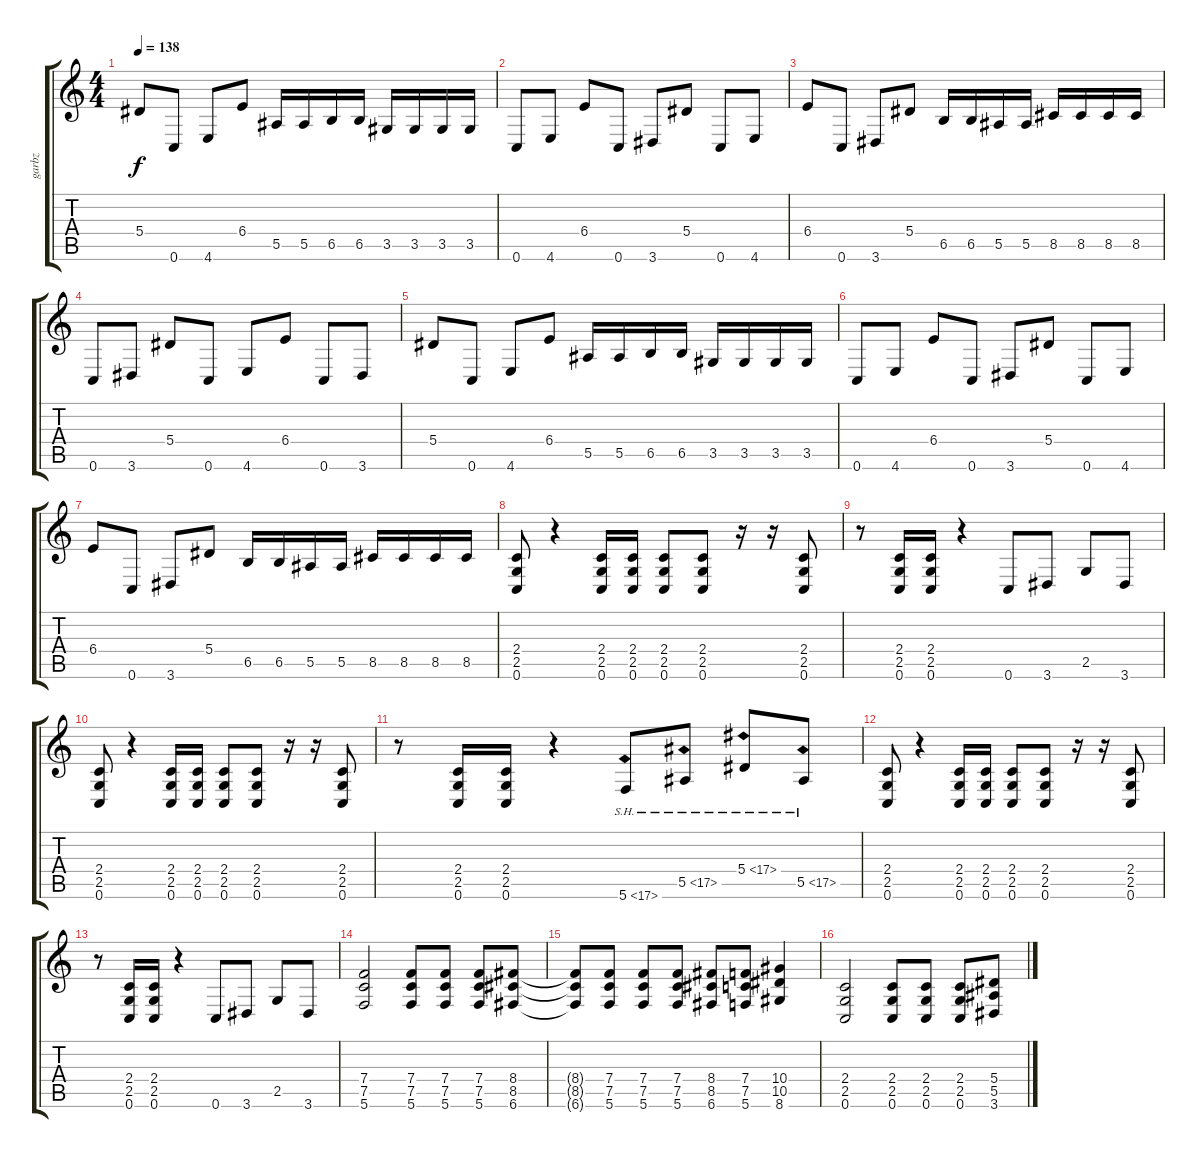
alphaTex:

\track ("garbz" "garbz") {instrument distortionguitar}
\staff {score tabs}
\tuning (C4 G3 Eb3 Bb2 F2 C2) {hide}
\ts (4 4)
\tempo 138
\clef g2
\ks c
5.4.8{dy f} 0.6.8 4.6.8 6.4.8 5.5.16 5.5.16 6.5.16 6.5.16 3.5.16 3.5.16 3.5.16 3.5.16 |
0.6.8 4.6.8 6.4.8 0.6.8 3.6.8 5.4.8 0.6.8 4.6.8 |
6.4.8 0.6.8 3.6.8 5.4.8 6.5.16 6.5.16 5.5.16 5.5.16 8.5.16 8.5.16 8.5.16 8.5.16 |
0.6.8 3.6.8 5.4.8 0.6.8 4.6.8 6.4.8 0.6.8 3.6.8 |
5.4.8 0.6.8 4.6.8 6.4.8 5.5.16 5.5.16 6.5.16 6.5.16 3.5.16 3.5.16 3.5.16 3.5.16 |
0.6.8 4.6.8 6.4.8 0.6.8 3.6.8 5.4.8 0.6.8 4.6.8 |
6.4.8 0.6.8 3.6.8 5.4.8 6.5.16 6.5.16 5.5.16 5.5.16 8.5.16 8.5.16 8.5.16 8.5.16 |
(2.4 2.5 0.6).8 r.4 (2.4 2.5 0.6).16 (2.4 2.5 0.6).16 (2.4 2.5 0.6).8 (2.4 2.5 0.6).8 r.16 r.16 (2.4 2.5 0.6).8 |
r.8 (2.4 2.5 0.6).16 (2.4 2.5 0.6).16 r.4 0.6.8 3.6.8 2.5.8 3.6.8 |
(2.4 2.5 0.6).8 r.4 (2.4 2.5 0.6).16 (2.4 2.5 0.6).16 (2.4 2.5 0.6).8 (2.4 2.5 0.6).8 r.16 r.16 (2.4 2.5 0.6).8 |
r.8 (2.4 2.5 0.6).16 (2.4 2.5 0.6).16 r.4 5.6{sh 12}.8 5.5{sh 12}.8 5.4{sh 12}.8 5.5{sh 12}.8 |
(2.4 2.5 0.6).8 r.4 (2.4 2.5 0.6).16 (2.4 2.5 0.6).16 (2.4 2.5 0.6).8 (2.4 2.5 0.6).8 r.16 r.16 (2.4 2.5 0.6).8 |
r.8 (2.4 2.5 0.6).16 (2.4 2.5 0.6).16 r.4 0.6.8 3.6.8 2.5.8 3.6.8 |
(7.4 7.5 5.6).2 (7.4 7.5 5.6).8 (7.4 7.5 5.6).8 (7.4 7.5 5.6).8 (8.4 8.5 6.6).8 |
(8.4{t} 8.5{t} 6.6{t}).8 (7.4 7.5 5.6).8 (7.4 7.5 5.6).8 (7.4 7.5 5.6).8 (8.4 8.5 6.6).8 (7.4 7.5 5.6).8 (10.4 10.5 8.6).4 |
(2.4 2.5 0.6).2 (2.4 2.5 0.6).8 (2.4 2.5 0.6).8 (2.4 2.5 0.6).8 (5.4 5.5 3.6).8
